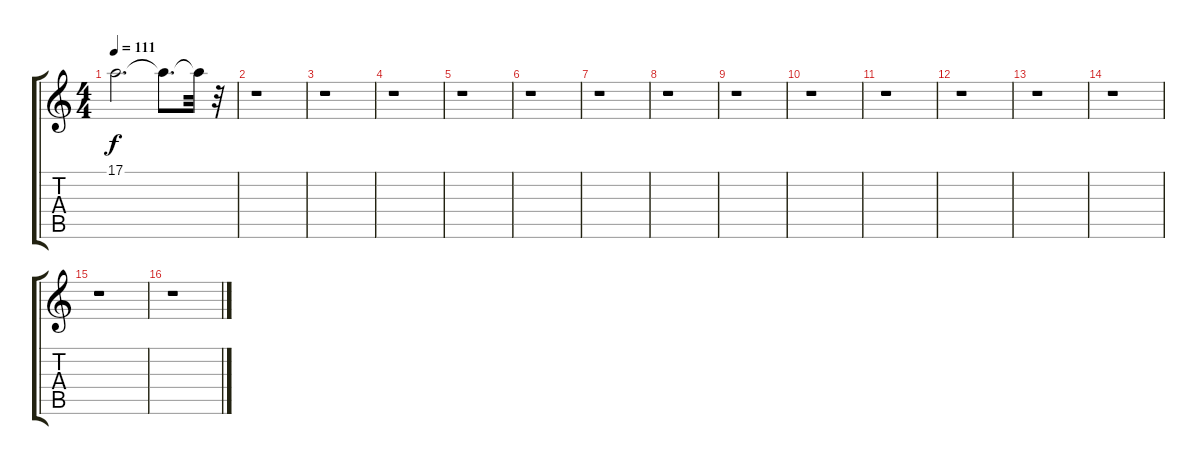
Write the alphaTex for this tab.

\track "" {instrument synthstrings1}
\staff {score tabs}
\tuning (E4 B3 G3 D3 A2 E2) {hide}
\ts (4 4)
\tempo 111
\clef g2
\ks c
17.1{t}.2{d dy f} 17.1{t}.8{d} 17.1{t}.32 r.32 |
r.1 |
r.1 |
r.1 |
r.1 |
r.1 |
r.1 |
r.1 |
r.1 |
r.1 |
r.1 |
r.1 |
r.1 |
r.1 |
r.1 |
r.1
